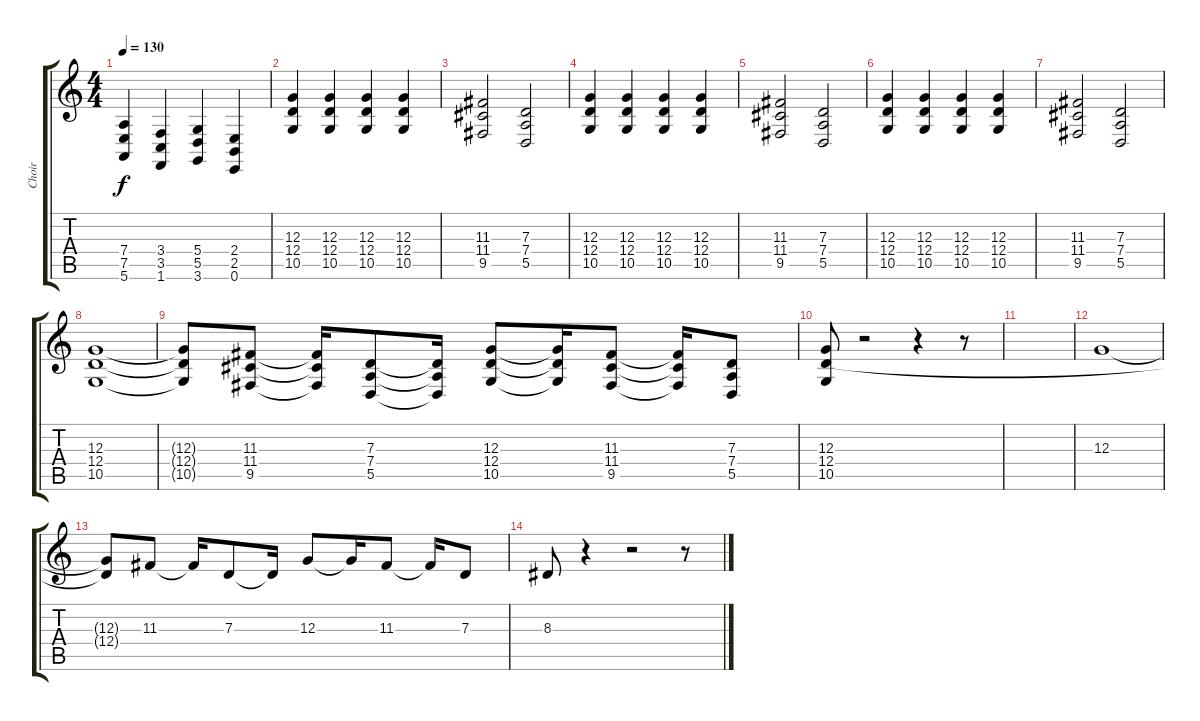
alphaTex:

\track ("Choir" "Choir") {instrument pad4choir}
\staff {score tabs}
\tuning (E4 B3 G3 D3 A2 E2) {hide}
\ts (4 4)
\tempo 130
\clef g2
\ks c
(7.4 7.5 5.6).4{dy f} (3.4 3.5 1.6).4 (5.4 5.5 3.6).4 (2.4 2.5 0.6).4 |
(12.3 12.4 10.5).4 (12.3 12.4 10.5).4 (12.3 12.4 10.5).4 (12.3 12.4 10.5).4 |
(11.3 11.4 9.5).2 (7.3 7.4 5.5).2 |
(12.3 12.4 10.5).4 (12.3 12.4 10.5).4 (12.3 12.4 10.5).4 (12.3 12.4 10.5).4 |
(11.3 11.4 9.5).2 (7.3 7.4 5.5).2 |
(12.3 12.4 10.5).4 (12.3 12.4 10.5).4 (12.3 12.4 10.5).4 (12.3 12.4 10.5).4 |
(11.3 11.4 9.5).2 (7.3 7.4 5.5).2 |
(12.3 12.4 10.5).1 |
(12.3{t} 12.4{t} 10.5{t}).8 (11.3 11.4 9.5).8 (11.3{t} 11.4{t} 9.5{t}).16 (7.3 7.4 5.5).8 (7.3{t} 7.4{t} 5.5{t}).16 (12.3 12.4 10.5).8 (12.3{t} 12.4{t} 10.5{t}).16 (11.3 11.4 9.5).8 (11.3{t} 11.4{t} 9.5{t}).16 (7.3 7.4 5.5).8 |
(12.3 12.4 10.5).8 r.2 r.4 r.8 |
|
12.3.1{volume 16 instrument synthvoice} |
(12.3{t} 12.4{t}).8 11.3.8 11.3{t}.16 7.3.8 7.3{t}.16 12.3.8 12.3{t}.16 11.3.8 11.3{t}.16 7.3.8 |
8.3.8 r.4 r.2 r.8
